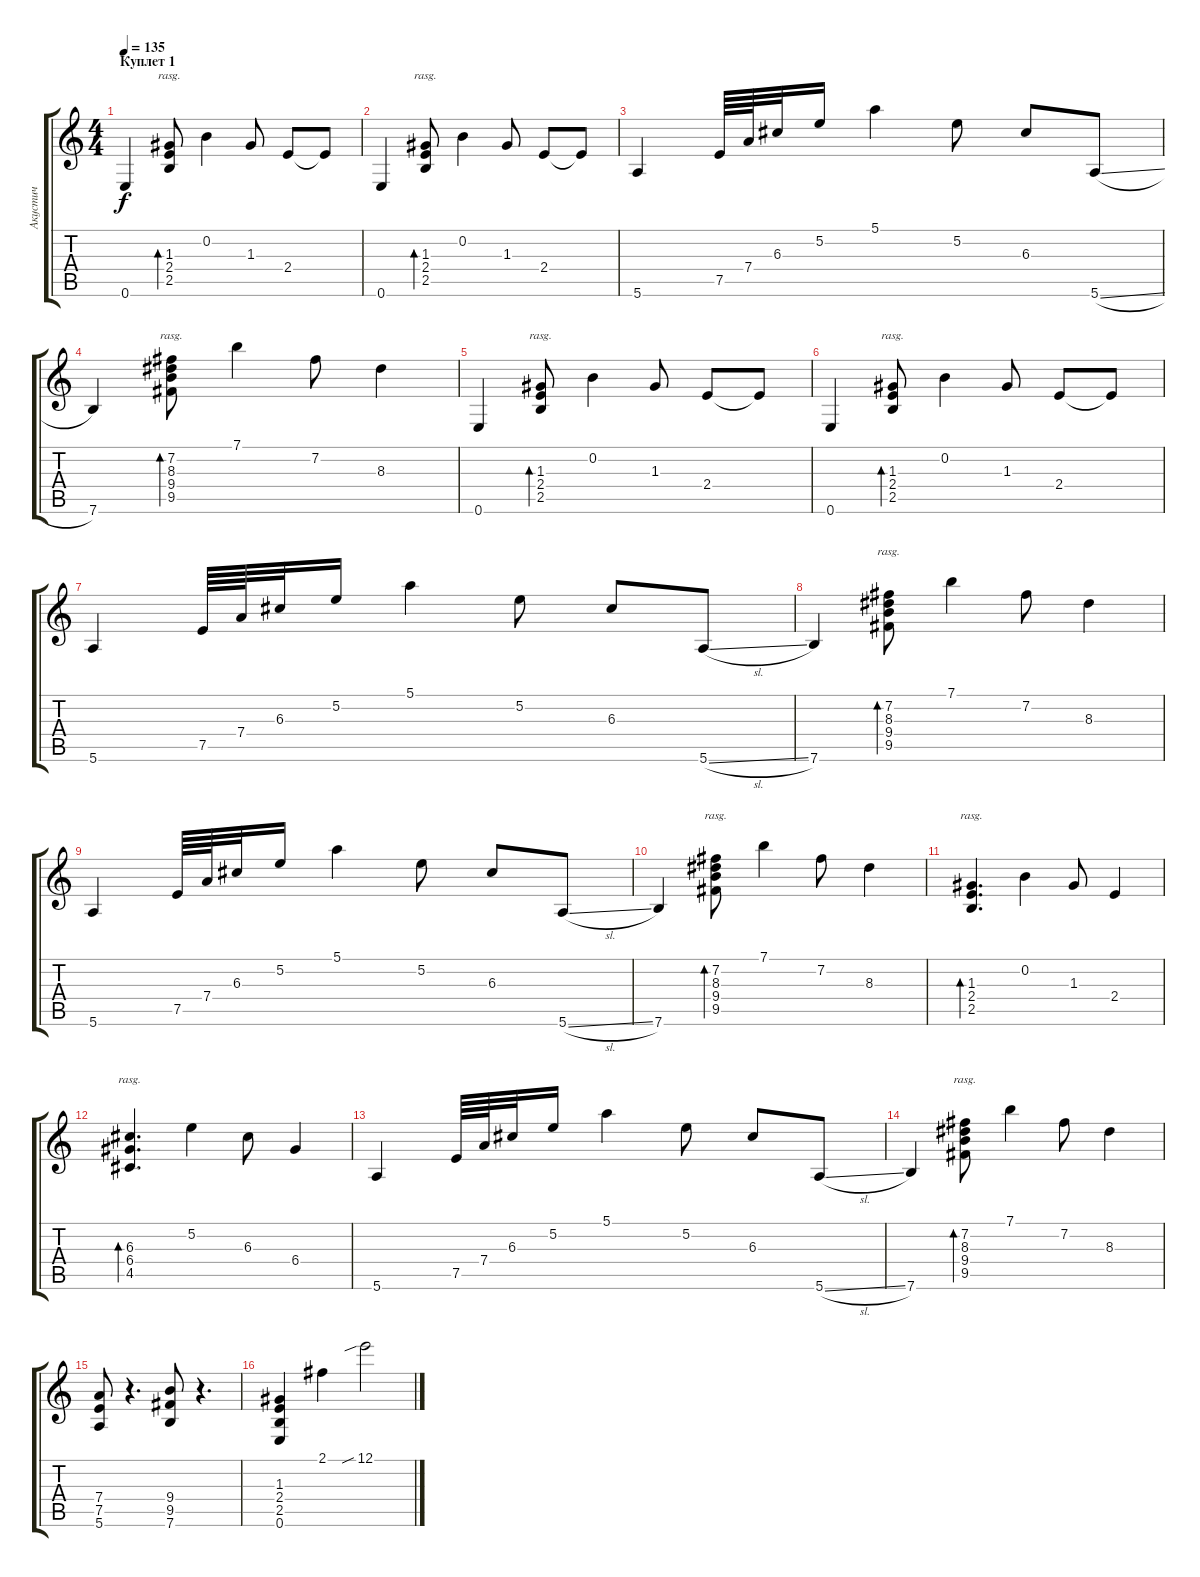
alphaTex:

\track ("Акустич" "Акустич") {instrument electricguitarclean}
\staff {score tabs}
\tuning (E4 B3 G3 D3 A2 E2) {hide}
\ts (4 4)
\section ("" "Куплет 1")
\tempo 135
\clef g2
\ks c
0.6.4{dy f} (1.3 2.4 2.5).8{bd 240 rasg ii} 0.2.4 1.3.8 2.4.8 2.4{t}.8 |
0.6.4 (1.3 2.4 2.5).8{bd 240 rasg ii} 0.2.4 1.3.8 2.4.8 2.4{t}.8 |
5.6.4 7.5.64 7.4.64 6.3.32 5.2.16 5.1.4 5.2.8 6.3.8 5.6{sl}.8 |
7.6.4 (7.2 8.3 9.4 9.5).8{bd 240 rasg ii} 7.1.4 7.2.8 8.3.4 |
0.6.4 (1.3 2.4 2.5).8{bd 240 rasg ii} 0.2.4 1.3.8 2.4.8 2.4{t}.8 |
0.6.4 (1.3 2.4 2.5).8{bd 240 rasg ii} 0.2.4 1.3.8 2.4.8 2.4{t}.8 |
5.6.4 7.5.64 7.4.64 6.3.32 5.2.16 5.1.4 5.2.8 6.3.8 5.6{sl}.8 |
7.6.4 (7.2 8.3 9.4 9.5).8{bd 240 rasg ii} 7.1.4 7.2.8 8.3.4 |
5.6.4 7.5.64 7.4.64 6.3.32 5.2.16 5.1.4 5.2.8 6.3.8 5.6{sl}.8 |
7.6.4 (7.2 8.3 9.4 9.5).8{bd 240 rasg ii} 7.1.4 7.2.8 8.3.4 |
(1.3 2.4 2.5).4{d bd 120 rasg ii} 0.2.4 1.3.8 2.4.4 |
(6.3 6.4 4.5).4{d bd 120 rasg ii} 5.2.4 6.3.8 6.4.4 |
5.6.4 7.5.64 7.4.64 6.3.32 5.2.16 5.1.4 5.2.8 6.3.8 5.6{sl}.8 |
7.6.4 (7.2 8.3 9.4 9.5).8{bd 240 rasg ii} 7.1.4 7.2.8 8.3.4 |
(7.4 7.5 5.6).8 r.4{d} (9.4 9.5 7.6).8 r.4{d} |
(1.3 2.4 2.5 0.6).4 2.1.4 12.1{sib}.2
